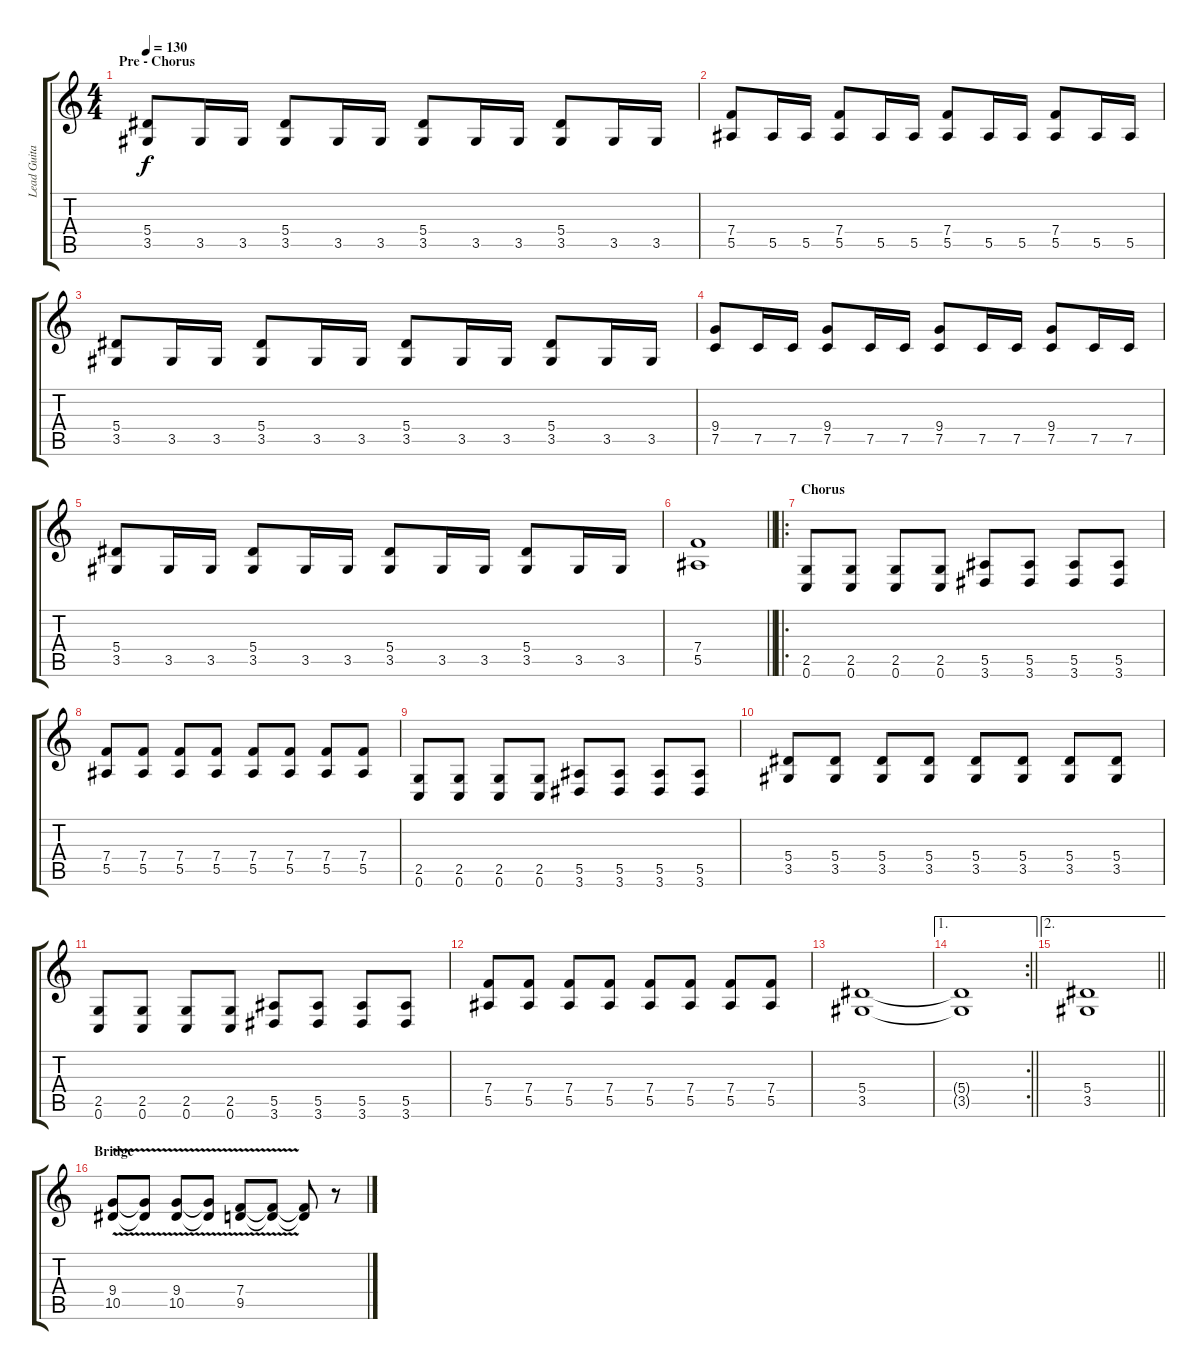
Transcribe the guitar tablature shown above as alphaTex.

\track ("Lead Guitar" "Lead Guita") {instrument distortionguitar}
\staff {score tabs}
\tuning (C4 G3 Eb3 Bb2 F2 C2) {hide}
\ts (4 4)
\section ("" "Pre - Chorus")
\tempo 130
\clef g2
\ks c
(5.4 3.5).8{dy f} 3.5.16 3.5.16 (5.4 3.5).8 3.5.16 3.5.16 (5.4 3.5).8 3.5.16 3.5.16 (5.4 3.5).8 3.5.16 3.5.16 |
(7.4 5.5).8 5.5.16 5.5.16 (7.4 5.5).8 5.5.16 5.5.16 (7.4 5.5).8 5.5.16 5.5.16 (7.4 5.5).8 5.5.16 5.5.16 |
(5.4 3.5).8 3.5.16 3.5.16 (5.4 3.5).8 3.5.16 3.5.16 (5.4 3.5).8 3.5.16 3.5.16 (5.4 3.5).8 3.5.16 3.5.16 |
(9.4 7.5).8 7.5.16 7.5.16 (9.4 7.5).8 7.5.16 7.5.16 (9.4 7.5).8 7.5.16 7.5.16 (9.4 7.5).8 7.5.16 7.5.16 |
(5.4 3.5).8 3.5.16 3.5.16 (5.4 3.5).8 3.5.16 3.5.16 (5.4 3.5).8 3.5.16 3.5.16 (5.4 3.5).8 3.5.16 3.5.16 |
\barLineRight lightlight
(7.4 5.5).1 |
\ro
\section ("" "Chorus")
(2.5 0.6).8 (2.5 0.6).8 (2.5 0.6).8 (2.5 0.6).8 (5.5 3.6).8 (5.5 3.6).8 (5.5 3.6).8 (5.5 3.6).8 |
(7.4 5.5).8 (7.4 5.5).8 (7.4 5.5).8 (7.4 5.5).8 (7.4 5.5).8 (7.4 5.5).8 (7.4 5.5).8 (7.4 5.5).8 |
(2.5 0.6).8 (2.5 0.6).8 (2.5 0.6).8 (2.5 0.6).8 (5.5 3.6).8 (5.5 3.6).8 (5.5 3.6).8 (5.5 3.6).8 |
(5.4 3.5).8 (5.4 3.5).8 (5.4 3.5).8 (5.4 3.5).8 (5.4 3.5).8 (5.4 3.5).8 (5.4 3.5).8 (5.4 3.5).8 |
(2.5 0.6).8 (2.5 0.6).8 (2.5 0.6).8 (2.5 0.6).8 (5.5 3.6).8 (5.5 3.6).8 (5.5 3.6).8 (5.5 3.6).8 |
(7.4 5.5).8 (7.4 5.5).8 (7.4 5.5).8 (7.4 5.5).8 (7.4 5.5).8 (7.4 5.5).8 (7.4 5.5).8 (7.4 5.5).8 |
(5.4 3.5).1 |
\ae 1
\rc 2
\barLineRight lightlight
(5.4{t} 3.5{t}).1 |
\ae 2
\barLineRight lightlight
(5.4 3.5).1 |
\section ("" "Bridge")
(9.4{v} 10.5{v}).8 (9.4{t} 10.5{t}).8 (9.4{v} 10.5{v}).8 (9.4{t} 10.5{t}).8 (7.4{v} 9.5{v}).8 (7.4{t} 9.5{t}).8 (7.4{t} 9.5{t}).8 r.8
